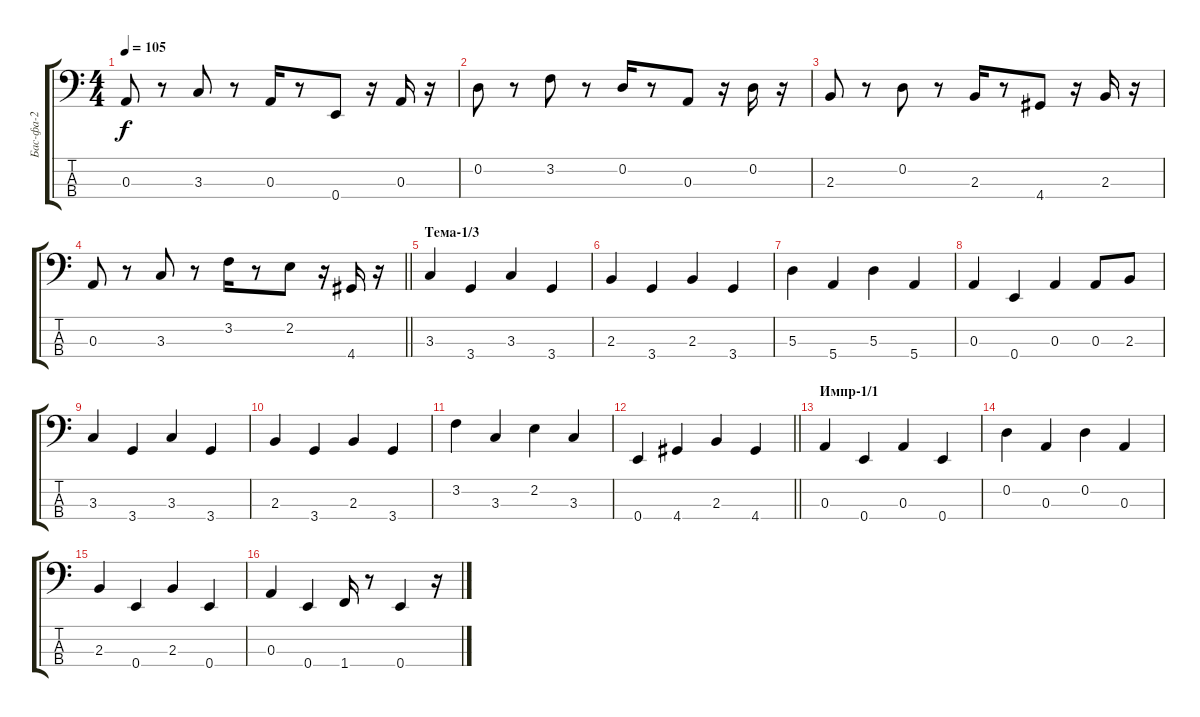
\track ("Бас-фа-2" "Бас-фа-2") {instrument electricbasspick}
\staff {score tabs}
\tuning (G2 D2 A1 E1) {hide}
\ts (4 4)
\tempo 105
\clef f4
\ks c
0.3.8{dy f} r.8 3.3.8 r.8 0.3.16 r.8 0.4.8 r.16 0.3.16 r.16 |
0.2.8 r.8 3.2.8 r.8 0.2.16 r.8 0.3.8 r.16 0.2.16 r.16 |
2.3.8 r.8 0.2.8 r.8 2.3.16 r.8 4.4.8 r.16 2.3.16 r.16 |
\barLineRight lightlight
0.3.8 r.8 3.3.8 r.8 3.2.16 r.8 2.2.8 r.16 4.4.16 r.16 |
\section ("" "Тема-1/3")
3.3.4 3.4.4 3.3.4 3.4.4 |
2.3.4 3.4.4 2.3.4 3.4.4 |
5.3.4 5.4.4 5.3.4 5.4.4 |
0.3.4 0.4.4 0.3.4 0.3.8 2.3.8 |
3.3.4 3.4.4 3.3.4 3.4.4 |
2.3.4 3.4.4 2.3.4 3.4.4 |
3.2.4 3.3.4 2.2.4 3.3.4 |
\barLineRight lightlight
0.4.4 4.4.4 2.3.4 4.4.4 |
\section ("" "Импр-1/1")
0.3.4 0.4.4 0.3.4 0.4.4 |
0.2.4 0.3.4 0.2.4 0.3.4 |
2.3.4 0.4.4 2.3.4 0.4.4 |
0.3.4 0.4.4 1.4.16 r.8 0.4.4 r.16
